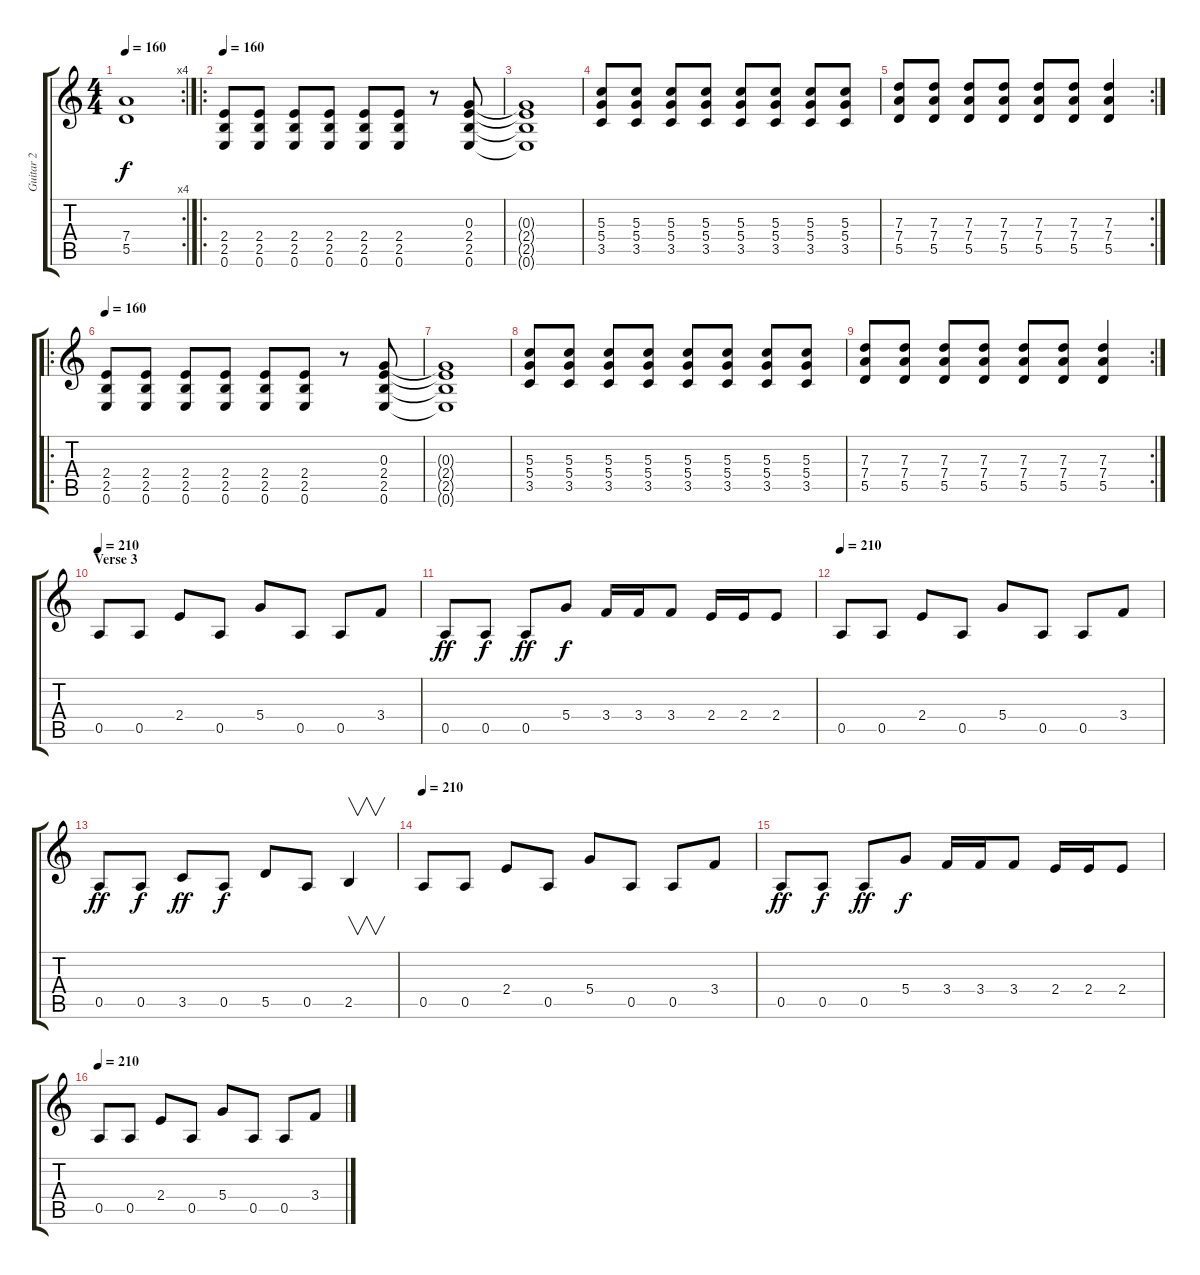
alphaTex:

\track ("Guitar 2" "Guitar 2") {instrument overdrivenguitar}
\staff {score tabs}
\tuning (E4 B3 G3 D3 A2 E2) {hide}
\rc 4
\ts (4 4)
\tempo 160
\clef g2
\ks c
(7.4{t} 5.5{t}).1{dy f} |
\ro
\tempo 160
(2.4 2.5 0.6).8 (2.4 2.5 0.6).8 (2.4 2.5 0.6).8 (2.4 2.5 0.6).8 (2.4 2.5 0.6).8 (2.4 2.5 0.6).8 r.8 (0.3 2.4 2.5 0.6).8 |
(0.3{t} 2.4{t} 2.5{t} 0.6{t}).1 |
(5.3 5.4 3.5).8 (5.3 5.4 3.5).8 (5.3 5.4 3.5).8 (5.3 5.4 3.5).8 (5.3 5.4 3.5).8 (5.3 5.4 3.5).8 (5.3 5.4 3.5).8 (5.3 5.4 3.5).8 |
\rc 2
(7.3 7.4 5.5).8 (7.3 7.4 5.5).8 (7.3 7.4 5.5).8 (7.3 7.4 5.5).8 (7.3 7.4 5.5).8 (7.3 7.4 5.5).8 (7.3 7.4 5.5).4 |
\ro
\tempo 160
(2.4 2.5 0.6).8 (2.4 2.5 0.6).8 (2.4 2.5 0.6).8 (2.4 2.5 0.6).8 (2.4 2.5 0.6).8 (2.4 2.5 0.6).8 r.8 (0.3 2.4 2.5 0.6).8 |
(0.3{t} 2.4{t} 2.5{t} 0.6{t}).1 |
(5.3 5.4 3.5).8 (5.3 5.4 3.5).8 (5.3 5.4 3.5).8 (5.3 5.4 3.5).8 (5.3 5.4 3.5).8 (5.3 5.4 3.5).8 (5.3 5.4 3.5).8 (5.3 5.4 3.5).8 |
\rc 2
(7.3 7.4 5.5).8 (7.3 7.4 5.5).8 (7.3 7.4 5.5).8 (7.3 7.4 5.5).8 (7.3 7.4 5.5).8 (7.3 7.4 5.5).8 (7.3 7.4 5.5).4 |
\section ("" "Verse 3")
\tempo 210
0.5.8{volume 15} 0.5.8 2.4.8 0.5.8 5.4.8 0.5.8 0.5.8 3.4.8 |
0.5.8{dy ff} 0.5.8{dy f} 0.5.8{dy ff} 5.4.8{dy f} 3.4.16 3.4.16 3.4.8 2.4.16 2.4.16 2.4.8 |
\tempo 210
0.5.8 0.5.8 2.4.8 0.5.8 5.4.8 0.5.8 0.5.8 3.4.8 |
0.5.8{dy ff} 0.5.8{dy f} 3.5.8{dy ff} 0.5.8{dy f} 5.5.8 0.5.8 2.5.4{v} |
\tempo 210
0.5.8 0.5.8 2.4.8 0.5.8 5.4.8 0.5.8 0.5.8 3.4.8 |
0.5.8{dy ff} 0.5.8{dy f} 0.5.8{dy ff} 5.4.8{dy f} 3.4.16 3.4.16 3.4.8 2.4.16 2.4.16 2.4.8 |
\tempo 210
0.5.8 0.5.8 2.4.8 0.5.8 5.4.8 0.5.8 0.5.8 3.4.8
